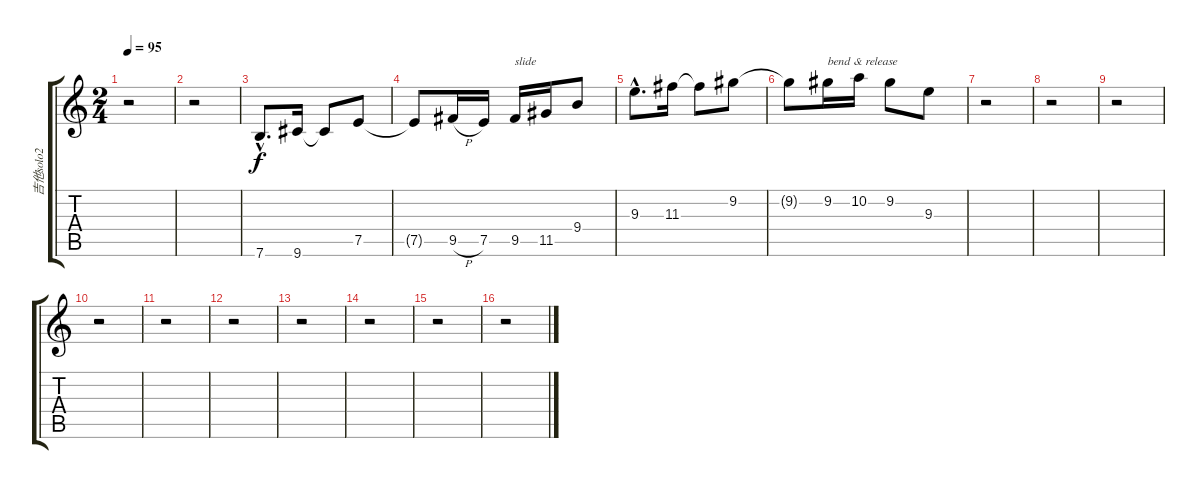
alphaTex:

\track ("吉他solo2" "吉他solo2") {instrument distortionguitar}
\staff {score tabs}
\tuning (E4 B3 G3 D3 A2 E2) {hide}
\ts (2 4)
\tempo 95
\clef g2
\ks c
r.2{dy f} |
r.2 |
7.6{hac}.8{d instrument overdrivenguitar} 9.6.16 9.6{t}.8 7.5.8 |
7.5{t}.8 9.5{h}.16 7.5.16 9.5.16{txt "slide"} 11.5.16 9.4.8 |
9.3{hac}.8{d} 11.3.16 11.3{t}.8 9.2.8 |
9.2{t}.8 9.2.16{txt "bend & release"} 10.2.16 9.2.8 9.3.8 |
r.2 |
r.2 |
r.2 |
r.2 |
r.2 |
r.2 |
r.2 |
r.2 |
r.2 |
r.2
